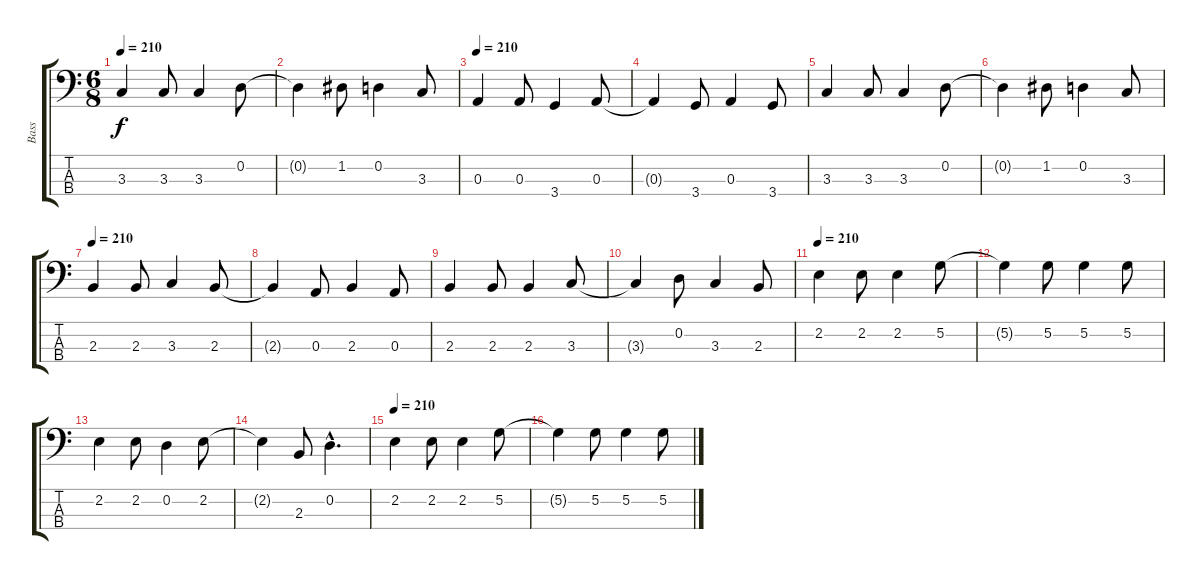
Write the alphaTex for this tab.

\track ("Bass" "Bass") {instrument electricbasspick}
\staff {score tabs}
\tuning (G2 D2 A1 E1) {hide}
\ts (6 8)
\tempo 210
\clef f4
\ks c
3.3.4{dy f} 3.3.8 3.3.4 0.2.8 |
0.2{t}.4 1.2.8 0.2.4 3.3.8 |
\tempo 210
0.3.4 0.3.8 3.4.4 0.3.8 |
0.3{t}.4 3.4.8 0.3.4 3.4.8 |
3.3.4 3.3.8 3.3.4 0.2.8 |
0.2{t}.4 1.2.8 0.2.4 3.3.8 |
\tempo 210
2.3.4 2.3.8 3.3.4 2.3.8 |
2.3{t}.4 0.3.8 2.3.4 0.3.8 |
2.3.4 2.3.8 2.3.4 3.3.8 |
3.3{t}.4 0.2.8 3.3.4 2.3.8 |
\tempo 210
2.2.4 2.2.8 2.2.4 5.2.8 |
5.2{t}.4 5.2.8 5.2.4 5.2.8 |
2.2.4 2.2.8 0.2.4 2.2.8 |
2.2{t}.4 2.3.8 0.2{hac}.4{d} |
\tempo 210
2.2.4 2.2.8 2.2.4 5.2.8 |
5.2{t}.4 5.2.8 5.2.4 5.2.8
